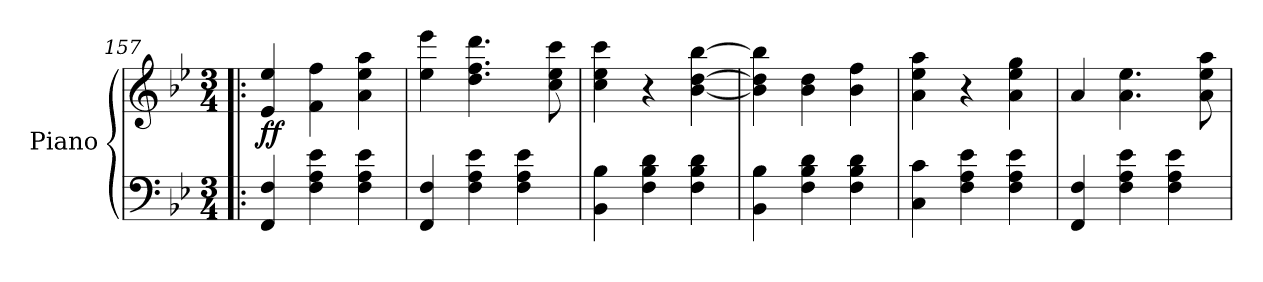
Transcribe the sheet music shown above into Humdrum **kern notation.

**kern	**kern	**dynam
*part1	*part1	*part1
*staff2	*staff1	*staff1/2
*I"Piano	*	*
*I'Pno.	*	*
!!LO:PB:g=z
*clefF4	*clefG2	*
*k[b-e-]	*k[b-e-]	*
*M3/4	*M3/4	*
=157!|:	=157!|:	=157!|:
!	!	!LO:DY:b
4FF/ 4F/	4e-/ 4ee-/	ff
4F\ 4A\ 4e-\	4f\ 4ff\	.
4F\ 4A\ 4e-\	4a\ 4ee-\ 4aa\	.
=158	=158	=158
4FF/ 4F/	4ee-\ 4eee-\	.
4F\ 4A\ 4e-\	4.dd\ 4.ff\ 4.ddd\	.
4F\ 4A\ 4e-\	.	.
.	8cc\ 8ee-\ 8ccc\	.
=159	=159	=159
4BB-\ 4B-\	4cc\ 4ee-\ 4ccc\	.
4F\ 4B-\ 4d\	4r	.
4F\ 4B-\ 4d\	[4b-\ [4dd\ [4bb-\	.
=160	=160	=160
4BB-\ 4B-\	4b-\] 4dd\] 4bb-\]	.
4F\ 4B-\ 4d\	4b-\ 4dd\	.
4F\ 4B-\ 4d\	4b-\ 4ff\	.
=161	=161	=161
4C\ 4c\	4a\ 4ee-\ 4aa\	.
4F\ 4A\ 4e-\	4r	.
4F\ 4A\ 4e-\	4a\ 4ee-\ 4gg\	.
=162	=162	=162
4FF/ 4F/	4a/	.
4F\ 4A\ 4e-\	4.a\ 4.ee-\	.
4F\ 4A\ 4e-\	.	.
.	8a\ 8ee-\ 8aa\	.
=	=	=
*-	*-	*-
